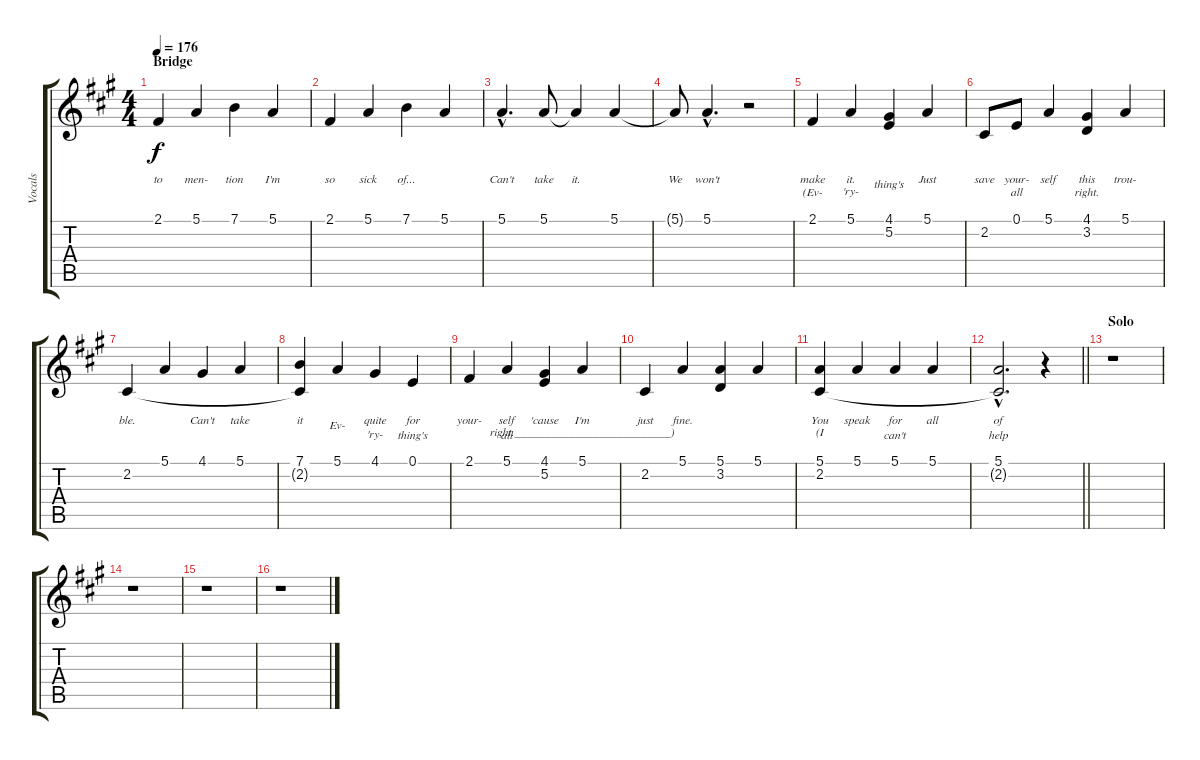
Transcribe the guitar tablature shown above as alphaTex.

\track ("Vocals" "Vocals") {instrument lead2sawtooth}
\staff {score tabs}
\tuning (E4 B3 G3 D3 A2 E2) {hide}
\ts (4 4)
\section ("" "Bridge")
\tempo 176
\clef g2
\ks a
2.1.4{lyrics (0 "") lyrics (1 "") lyrics (2 "to") lyrics (3 "") lyrics (4 "") dy f} 5.1.4{lyrics (0 "") lyrics (1 "") lyrics (2 "men-") lyrics (3 "") lyrics (4 "")} 7.1.4{lyrics (0 "") lyrics (1 "") lyrics (2 "tion") lyrics (3 "") lyrics (4 "")} 5.1.4{lyrics (0 "") lyrics (1 "") lyrics (2 "I'm") lyrics (3 "") lyrics (4 "")} |
2.1.4{lyrics (0 "") lyrics (1 "") lyrics (2 "so") lyrics (3 "") lyrics (4 "")} 5.1.4{lyrics (0 "") lyrics (1 "") lyrics (2 "sick") lyrics (3 "") lyrics (4 "")} 7.1.4{lyrics (0 "") lyrics (1 "") lyrics (2 "of...") lyrics (3 "") lyrics (4 "")} 5.1.4{lyrics (0 "") lyrics (1 "") lyrics (2 "") lyrics (3 "") lyrics (4 "")} |
5.1{hac}.4{d lyrics (0 "") lyrics (1 "") lyrics (2 "Can't") lyrics (3 "") lyrics (4 "")} 5.1.8{lyrics (0 "") lyrics (1 "") lyrics (2 "take") lyrics (3 "") lyrics (4 "")} 5.1{t}.4{lyrics (0 "") lyrics (1 "") lyrics (2 "it.") lyrics (3 "") lyrics (4 "")} 5.1.4{lyrics (0 "") lyrics (1 "") lyrics (2 "") lyrics (3 "") lyrics (4 "")} |
5.1{t}.8{lyrics (0 "") lyrics (1 "") lyrics (2 "We") lyrics (3 "") lyrics (4 "")} 5.1{hac}.4{d lyrics (0 "") lyrics (1 "") lyrics (2 "won't") lyrics (3 "") lyrics (4 "")} r.2 |
2.1.4{lyrics (0 "") lyrics (1 "") lyrics (2 "make") lyrics (3 "(Ev-") lyrics (4 "")} 5.1.4{lyrics (0 "") lyrics (1 "") lyrics (2 "it.") lyrics (3 "'ry-") lyrics (4 "")} (4.1 5.2).4{lyrics (0 "") lyrics (1 "") lyrics (2 "") lyrics (3 "thing's") lyrics (4 "")} 5.1.4{lyrics (0 "") lyrics (1 "") lyrics (2 "Just") lyrics (3 "") lyrics (4 "")} |
2.2.8{lyrics (0 "") lyrics (1 "") lyrics (2 "save") lyrics (3 "") lyrics (4 "")} 0.1.8{lyrics (0 "") lyrics (1 "") lyrics (2 "your-") lyrics (3 "all") lyrics (4 "")} 5.1.4{lyrics (0 "") lyrics (1 "") lyrics (2 "self") lyrics (3 "") lyrics (4 "")} (4.1 3.2).4{lyrics (0 "") lyrics (1 "") lyrics (2 "this") lyrics (3 "right.") lyrics (4 "")} 5.1.4{lyrics (0 "") lyrics (1 "") lyrics (2 "trou-") lyrics (3 "") lyrics (4 "")} |
2.2.4{lyrics (0 "") lyrics (1 "") lyrics (2 "ble.") lyrics (3 "") lyrics (4 "")} 5.1.4{lyrics (0 "") lyrics (1 "") lyrics (2 "") lyrics (3 "") lyrics (4 "")} 4.1.4{lyrics (0 "") lyrics (1 "") lyrics (2 "Can't") lyrics (3 "") lyrics (4 "")} 5.1.4{lyrics (0 "") lyrics (1 "") lyrics (2 "take") lyrics (3 "") lyrics (4 "")} |
(7.1 2.2{t}).4{lyrics (0 "") lyrics (1 "") lyrics (2 "it") lyrics (3 "") lyrics (4 "")} 5.1.4{lyrics (0 "") lyrics (1 "") lyrics (2 "") lyrics (3 "Ev-") lyrics (4 "")} 4.1.4{lyrics (0 "") lyrics (1 "") lyrics (2 "quite") lyrics (3 "'ry-") lyrics (4 "")} 0.1.4{lyrics (0 "") lyrics (1 "") lyrics (2 "for") lyrics (3 "thing's") lyrics (4 "")} |
2.1.4{lyrics (0 "") lyrics (1 "") lyrics (2 "your-") lyrics (3 "") lyrics (4 "")} 5.1.4{lyrics (0 "") lyrics (1 "") lyrics (2 "self") lyrics (3 "all") lyrics (4 "")} (4.1 5.2).4{lyrics (0 "") lyrics (1 "") lyrics (2 "'cause") lyrics (3 "") lyrics (4 "")} 5.1.4{lyrics (0 "") lyrics (1 "") lyrics (2 "I'm") lyrics (3 "right.__________________________)") lyrics (4 "")} |
2.2.4{lyrics (0 "") lyrics (1 "") lyrics (2 "just") lyrics (3 "") lyrics (4 "")} 5.1.4{lyrics (0 "") lyrics (1 "") lyrics (2 "fine.") lyrics (3 "") lyrics (4 "")} (5.1 3.2).4{lyrics (0 "") lyrics (1 "") lyrics (2 "") lyrics (3 "") lyrics (4 "")} 5.1.4{lyrics (0 "") lyrics (1 "") lyrics (2 "") lyrics (3 "") lyrics (4 "")} |
(5.1 2.2).4{lyrics (0 "") lyrics (1 "") lyrics (2 "You") lyrics (3 "(I") lyrics (4 "")} 5.1.4{lyrics (0 "") lyrics (1 "") lyrics (2 "speak") lyrics (3 "") lyrics (4 "")} 5.1.4{lyrics (0 "") lyrics (1 "") lyrics (2 "for") lyrics (3 "can't") lyrics (4 "")} 5.1.4{lyrics (0 "") lyrics (1 "") lyrics (2 "all") lyrics (3 "") lyrics (4 "")} |
\barLineRight lightlight
(5.1{hac} 2.2{hac t}).2{d lyrics (0 "") lyrics (1 "") lyrics (2 "of") lyrics (3 "help") lyrics (4 "")} r.4 |
\section ("" "Solo")
r.1 |
r.1 |
r.1 |
r.1
